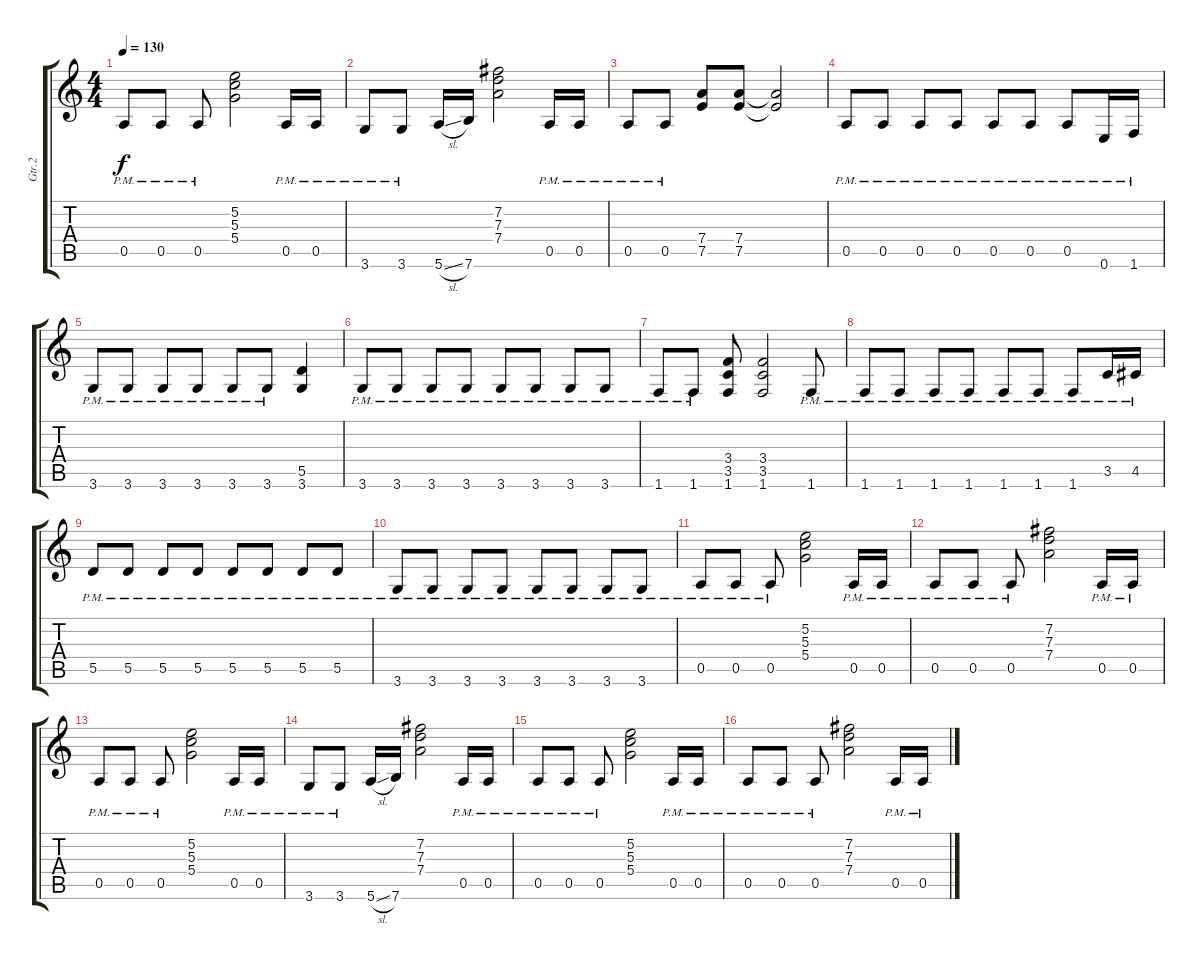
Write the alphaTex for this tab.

\track ("Gtr.2" "Gtr.2") {instrument overdrivenguitar}
\staff {score tabs}
\tuning (E4 B3 G3 D3 A2 E2) {hide}
\ts (4 4)
\tempo 130
\clef g2
\ks c
0.5{pm}.8{dy f} 0.5{pm}.8 0.5{pm}.8 (5.2 5.3 5.4).2 0.5{pm}.16 0.5{pm}.16 |
3.6{pm}.8 3.6{pm}.8 5.6{sl}.16 7.6.16 (7.2 7.3 7.4).2 0.5{pm}.16 0.5{pm}.16 |
0.5{pm}.8 0.5{pm}.8 (7.4 7.5).8 (7.4 7.5).8 (7.4{t} 7.5{t}).2 |
0.5{pm}.8 0.5{pm}.8 0.5{pm}.8 0.5{pm}.8 0.5{pm}.8 0.5{pm}.8 0.5{pm}.8 0.6{pm}.16 1.6{pm}.16 |
3.6{pm}.8 3.6{pm}.8 3.6{pm}.8 3.6{pm}.8 3.6{pm}.8 3.6{pm}.8 (5.5 3.6).4 |
3.6{pm}.8 3.6{pm}.8 3.6{pm}.8 3.6{pm}.8 3.6{pm}.8 3.6{pm}.8 3.6{pm}.8 3.6{pm}.8 |
1.6{pm}.8 1.6{pm}.8 (3.4 3.5 1.6).8 (3.4 3.5 1.6).2 1.6{pm}.8 |
1.6{pm}.8 1.6{pm}.8 1.6{pm}.8 1.6{pm}.8 1.6{pm}.8 1.6{pm}.8 1.6{pm}.8 3.5{pm}.16 4.5{pm}.16 |
5.5{pm}.8 5.5{pm}.8 5.5{pm}.8 5.5{pm}.8 5.5{pm}.8 5.5{pm}.8 5.5{pm}.8 5.5{pm}.8 |
3.6{pm}.8 3.6{pm}.8 3.6{pm}.8 3.6{pm}.8 3.6{pm}.8 3.6{pm}.8 3.6{pm}.8 3.6{pm}.8 |
0.5{pm}.8 0.5{pm}.8 0.5{pm}.8 (5.2 5.3 5.4).2 0.5{pm}.16 0.5{pm}.16 |
0.5{pm}.8 0.5{pm}.8 0.5{pm}.8 (7.2 7.3 7.4).2 0.5{pm}.16 0.5{pm}.16 |
0.5{pm}.8 0.5{pm}.8 0.5{pm}.8 (5.2 5.3 5.4).2 0.5{pm}.16 0.5{pm}.16 |
3.6{pm}.8 3.6{pm}.8 5.6{sl}.16 7.6.16 (7.2 7.3 7.4).2 0.5{pm}.16 0.5{pm}.16 |
0.5{pm}.8 0.5{pm}.8 0.5{pm}.8 (5.2 5.3 5.4).2 0.5{pm}.16 0.5{pm}.16 |
0.5{pm}.8 0.5{pm}.8 0.5{pm}.8 (7.2 7.3 7.4).2 0.5{pm}.16 0.5{pm}.16
